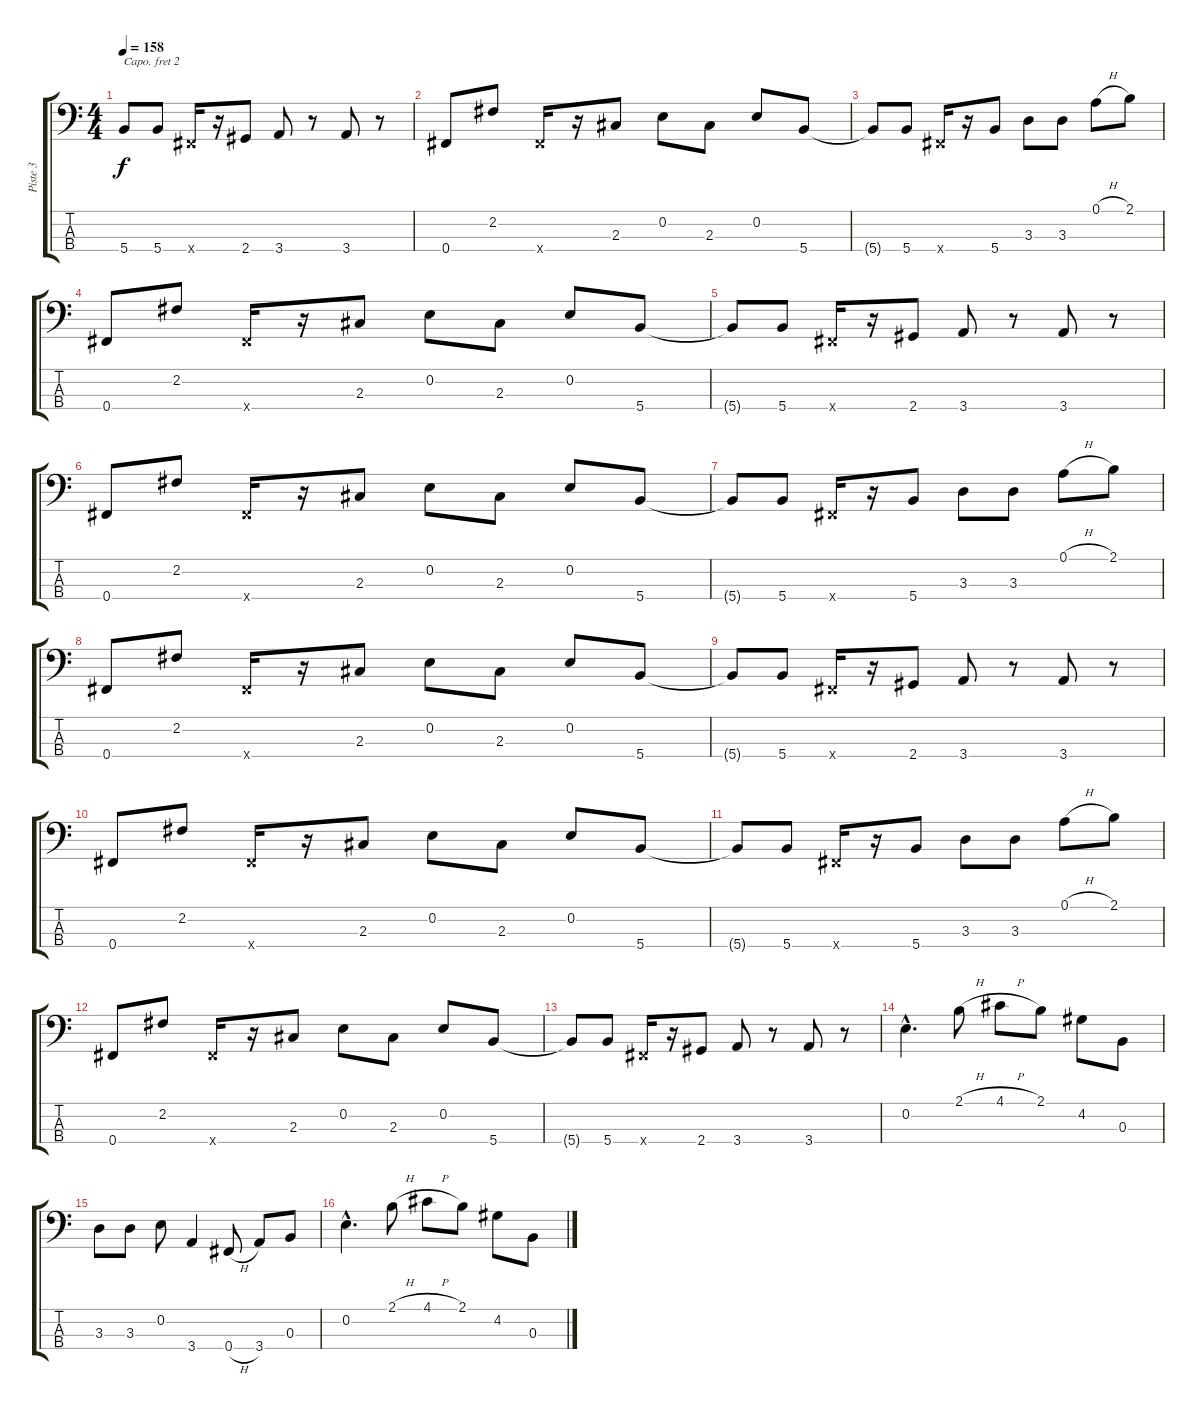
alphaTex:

\track ("Piste 3" "Piste 3") {instrument electricbasspick}
\staff {score tabs}
\capo 2
\tuning (G2 D2 A1 E1) {hide}
\ts (4 4)
\tempo 158
\clef f4
\ks c
5.4{t}.8{dy f} 5.4.8 0.4{x}.16 r.16 2.4.8 3.4.8 r.8 3.4.8 r.8 |
0.4.8 2.2.8 0.4{x}.16 r.16 2.3.8 0.2.8 2.3.8 0.2.8 5.4.8 |
5.4{t}.8 5.4.8 0.4{x}.16 r.16 5.4.8 3.3.8 3.3.8 0.1{h}.8 2.1.8 |
0.4.8 2.2.8 0.4{x}.16 r.16 2.3.8 0.2.8 2.3.8 0.2.8 5.4.8 |
5.4{t}.8 5.4.8 0.4{x}.16 r.16 2.4.8 3.4.8 r.8 3.4.8 r.8 |
0.4.8 2.2.8 0.4{x}.16 r.16 2.3.8 0.2.8 2.3.8 0.2.8 5.4.8 |
5.4{t}.8 5.4.8 0.4{x}.16 r.16 5.4.8 3.3.8 3.3.8 0.1{h}.8 2.1.8 |
0.4.8 2.2.8 0.4{x}.16 r.16 2.3.8 0.2.8 2.3.8 0.2.8 5.4.8 |
5.4{t}.8 5.4.8 0.4{x}.16 r.16 2.4.8 3.4.8 r.8 3.4.8 r.8 |
0.4.8 2.2.8 0.4{x}.16 r.16 2.3.8 0.2.8 2.3.8 0.2.8 5.4.8 |
5.4{t}.8 5.4.8 0.4{x}.16 r.16 5.4.8 3.3.8 3.3.8 0.1{h}.8 2.1.8 |
0.4.8 2.2.8 0.4{x}.16 r.16 2.3.8 0.2.8 2.3.8 0.2.8 5.4.8 |
5.4{t}.8 5.4.8 0.4{x}.16 r.16 2.4.8 3.4.8 r.8 3.4.8 r.8 |
0.2{hac}.4{d} 2.1{h}.8 4.1{h}.8 2.1.8 4.2.8 0.3.8 |
3.3.8 3.3.8 0.2.8 3.4.4 0.4{h}.8 3.4.8 0.3.8 |
0.2{hac}.4{d} 2.1{h}.8 4.1{h}.8 2.1.8 4.2.8 0.3.8
